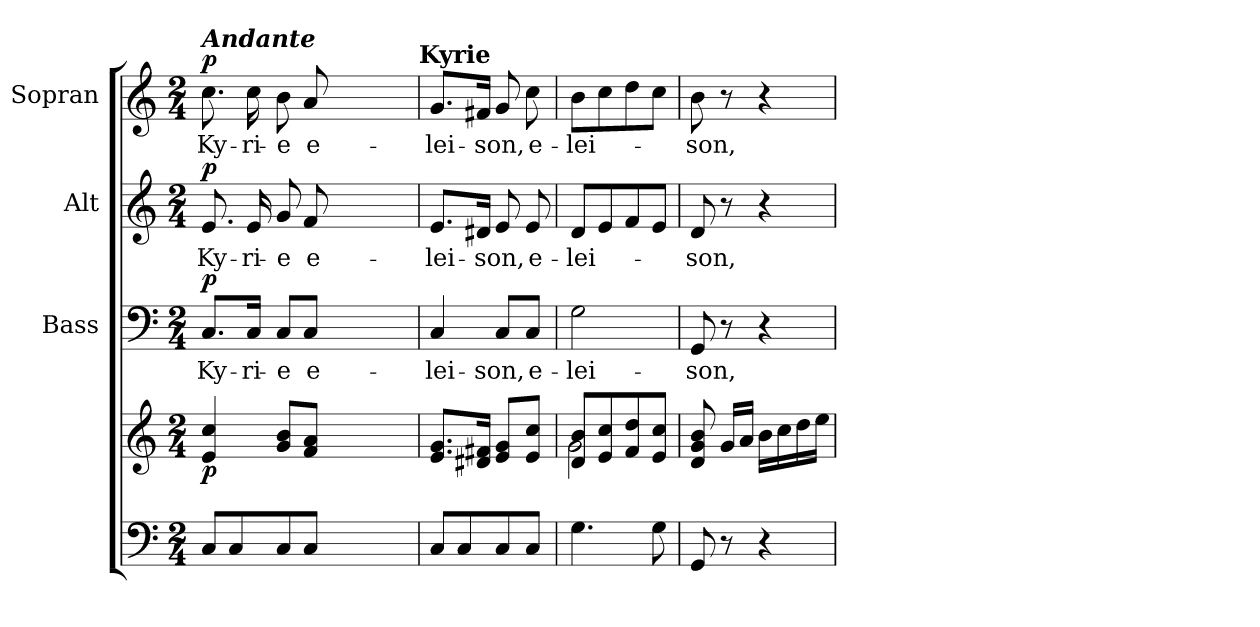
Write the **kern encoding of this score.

**kern	**kern	**dynam	**kern	**text	**dynam	**kern	**text	**dynam	**kern	**text	**dynam
*part4	*part4	*part4	*part3	*part3	*part3	*part2	*part2	*part2	*part1	*part1	*part1
*staff5	*staff4	*staff4/5	*staff3	*staff3	*staff3	*staff2	*staff2	*staff2	*staff1	*staff1	*staff1
*	*	*	*I"Bass	*	*	*I"Alt	*	*	*I"Sopran	*	*
*	*	*	*I'B.	*	*	*I'A.	*	*	*I'S.	*	*
*clefF4	*clefG2	*	*clefF4	*	*	*clefG2	*	*	*clefG2	*	*
*k[]	*k[]	*	*k[]	*	*	*k[]	*	*	*k[]	*	*
*C:	*C:	*	*C:	*	*	*C:	*	*	*C:	*	*
*M2/4	*M2/4	*	*M2/4	*	*	*M2/4	*	*	*M2/4	*	*
=1	=1	=1	=1	=1	=1	=1	=1	=1	=1	=1	=1
!	!	!	!	!	!	!	!	!	!LO:TX:a:Bi:t=Andante	!	!
!	!	!LO:DY:b	!	!LO:LY:b	!LO:DY:a	!	!LO:LY:b	!LO:DY:a	!	!LO:LY:b	!LO:DY:a
8C/L	4e/ 4cc/	p	8.C/L	Ky-	p	8.e/	Ky-	p	8.cc\	Ky-	p
8C/	.	.	.	.	.	.	.	.	.	.	.
!	!	!	!	!LO:LY:b	!	!	!LO:LY:b	!	!	!LO:LY:b	!
.	.	.	16C/Jk	-ri-	.	16e/	-ri-	.	16cc\	-ri-	.
!	!	!	!	!LO:LY:b	!	!	!LO:LY:b	!	!	!LO:LY:b	!
8C/	8g/ 8b/L	.	8C/L	-e	.	8g/	-e	.	8b\	-e	.
!	!	!	!	!LO:LY:b	!	!	!LO:LY:b	!	!	!LO:LY:b	!
8C/J	8f/ 8a/J	.	8C/J	e-	.	8f/	e-	.	8a/	e-	.
2..ryy	2..ryy	.	2..ryy	.	.	2..ryy	.	.	2..ryy	.	.
!	!	!	!	!	!	!	!	!	!LO:TX:a:B:t=Kyrie	!	!
=2	=2	=2	=2	=2	=2	=2	=2	=2	=2	=2	=2
!	!	!	!	!LO:LY:b	!	!	!LO:LY:b	!	!	!LO:LY:b	!
8C/L	8.e/ 8.g/L	.	4C/	-lei-	.	8.e/L	-lei-	.	8.g/L	-lei-	.
8C/	.	.	.	.	.	.	.	.	.	.	.
.	16d#X/ 16f#X/Jk	.	.	.	.	16d#X/Jk	.	.	16f#X/Jk	.	.
!	!	!	!	!LO:LY:b	!	!	!LO:LY:b	!	!	!LO:LY:b	!
8C/	8e/ 8g/L	.	8C/L	-son,	.	8e/	-son,	.	8g/	-son,	.
!	!	!	!	!LO:LY:b	!	!	!LO:LY:b	!	!	!LO:LY:b	!
8C/J	8e/ 8cc/J	.	8C/J	e-	.	8e/	e-	.	8cc\	e-	.
=3	=3	=3	=3	=3	=3	=3	=3	=3	=3	=3	=3
*	*^	*	*	*	*	*	*	*	*	*	*
!	!	!	!	!	!LO:LY:b	!	!	!LO:LY:b	!	!	!LO:LY:b	!
4.G\	8d/ 8b/L	2g\	.	2G\	-lei-	.	8d/L	-lei-	.	8b\L	-lei-	.
.	8e/ 8cc/	.	.	.	.	.	8e/	.	.	8cc\	.	.
.	8f/ 8dd/	.	.	.	.	.	8f/	.	.	8dd\	.	.
8G\	8e/ 8cc/J	.	.	.	.	.	8e/J	.	.	8cc\J	.	.
*	*v	*v	*	*	*	*	*	*	*	*	*	*
=4	=4	=4	=4	=4	=4	=4	=4	=4	=4	=4	=4
!	!	!	!	!LO:LY:b	!	!	!LO:LY:b	!	!	!LO:LY:b	!
8GG/	8d/ 8g/ 8b/	.	8GG/	-son,	.	8d/	-son,	.	8b\	-son,	.
8r	16g/LL	.	8r	.	.	8r	.	.	8r	.	.
.	16a/JJ	.	.	.	.	.	.	.	.	.	.
4r	16b\LL	.	4r	.	.	4r	.	.	4r	.	.
.	16cc\	.	.	.	.	.	.	.	.	.	.
.	16dd\	.	.	.	.	.	.	.	.	.	.
.	16ee\JJ	.	.	.	.	.	.	.	.	.	.
=	=	=	=	=	=	=	=	=	=	=	=
*-	*-	*-	*-	*-	*-	*-	*-	*-	*-	*-	*-
